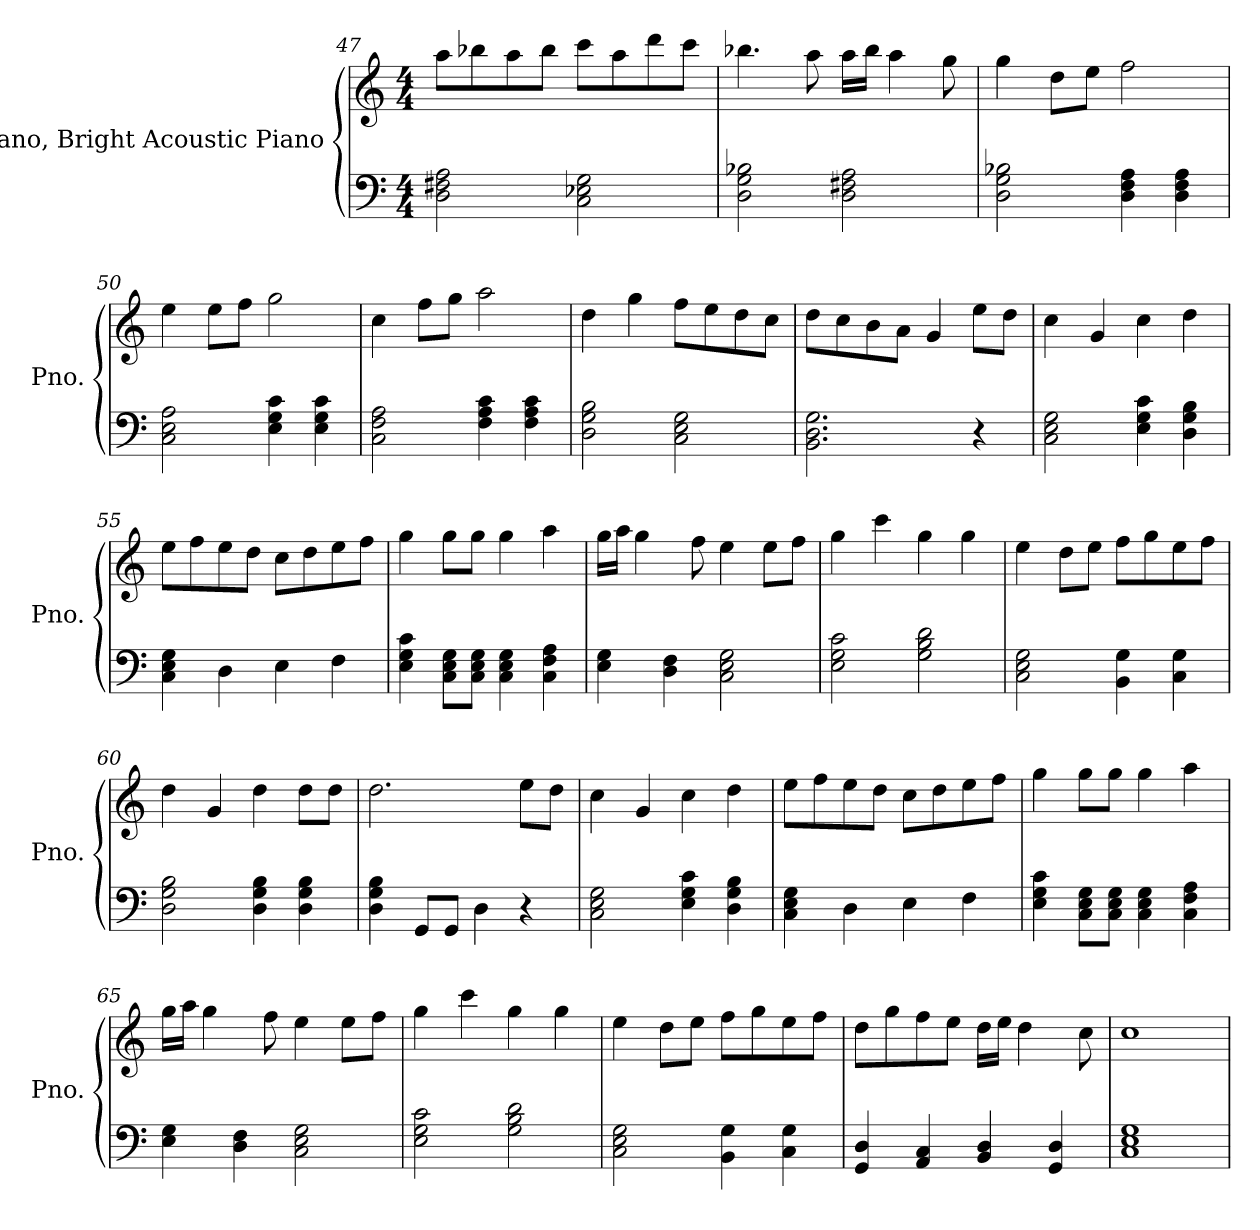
**kern	**kern
*part2	*part1
*staff2	*staff1
*I"Piano, Bright Acoustic Piano	*I"Piano, Bright Acoustic Piano
*I'Pno.	*I'Pno.
!!LO:LB:g=z
*clefF4	*clefG2
*k[]	*k[]
*M4/4	*M4/4
=47	=47
2D\ 2F#X\ 2A\	8aa\L
.	8bb-X\
.	8aa\
.	8bb-\J
2C\ 2E-X\ 2G\	8ccc\L
.	8aa\
.	8ddd\
.	8ccc\J
=48	=48
2D\ 2G\ 2B-X\	4.bb-X\
.	8aa\
2D\ 2F#X\ 2A\	16aa\LL
.	16bb-\JJ
.	4aa\
.	8gg\
=49	=49
2D\ 2G\ 2B-X\	4gg\
.	8dd\L
.	8ee\J
4D\ 4F\ 4A\	2ff\
4D\ 4F\ 4A\	.
=50	=50
2C\ 2E\ 2A\	4ee\
.	8ee\L
.	8ff\J
4E\ 4G\ 4c\	2gg\
4E\ 4G\ 4c\	.
=51	=51
2C\ 2F\ 2A\	4cc\
.	8ff\L
.	8gg\J
4F\ 4A\ 4c\	2aa\
4F\ 4A\ 4c\	.
!!LO:LB:g=z
=52	=52
2D\ 2G\ 2B\	4dd\
.	4gg\
2C\ 2E\ 2G\	8ff\L
.	8ee\
.	8dd\
.	8cc\J
=53	=53
2.BB\ 2.D\ 2.G\	8dd\L
.	8cc\
.	8b\
.	8a\J
.	4g/
4r	8ee\L
.	8dd\J
=54	=54
2C\ 2E\ 2G\	4cc\
.	4g/
4E\ 4G\ 4c\	4cc\
4D\ 4G\ 4B\	4dd\
=55	=55
4C\ 4E\ 4G\	8ee\L
.	8ff\
4D\	8ee\
.	8dd\J
4E\	8cc\L
.	8dd\
4F\	8ee\
.	8ff\J
=56	=56
4E\ 4G\ 4c\	4gg\
8C\ 8E\ 8G\L	8gg\L
8C\ 8E\ 8G\J	8gg\J
4C\ 4E\ 4G\	4gg\
4C\ 4F\ 4A\	4aa\
=57	=57
4E\ 4G\	16gg\LL
.	16aa\JJ
.	4gg\
4D\ 4F\	.
.	8ff\
2C\ 2E\ 2G\	4ee\
.	8ee\L
.	8ff\J
!!LO:LB:g=z
=58	=58
2E\ 2G\ 2c\	4gg\
.	4ccc\
2G\ 2B\ 2d\	4gg\
.	4gg\
=59	=59
2C\ 2E\ 2G\	4ee\
.	8dd\L
.	8ee\J
4BB\ 4G\	8ff\L
.	8gg\
4C\ 4G\	8ee\
.	8ff\J
=60	=60
2D\ 2G\ 2B\	4dd\
.	4g/
4D\ 4G\ 4B\	4dd\
4D\ 4G\ 4B\	8dd\L
.	8dd\J
=61	=61
4D\ 4G\ 4B\	2.dd\
8GG/L	.
8GG/J	.
4D\	.
4r	8ee\L
.	8dd\J
=62	=62
2C\ 2E\ 2G\	4cc\
.	4g/
4E\ 4G\ 4c\	4cc\
4D\ 4G\ 4B\	4dd\
=63	=63
4C\ 4E\ 4G\	8ee\L
.	8ff\
4D\	8ee\
.	8dd\J
4E\	8cc\L
.	8dd\
4F\	8ee\
.	8ff\J
=64	=64
4E\ 4G\ 4c\	4gg\
8C\ 8E\ 8G\L	8gg\L
8C\ 8E\ 8G\J	8gg\J
4C\ 4E\ 4G\	4gg\
4C\ 4F\ 4A\	4aa\
!!LO:LB:g=z
=65	=65
4E\ 4G\	16gg\LL
.	16aa\JJ
.	4gg\
4D\ 4F\	.
.	8ff\
2C\ 2E\ 2G\	4ee\
.	8ee\L
.	8ff\J
=66	=66
2E\ 2G\ 2c\	4gg\
.	4ccc\
2G\ 2B\ 2d\	4gg\
.	4gg\
=67	=67
2C\ 2E\ 2G\	4ee\
.	8dd\L
.	8ee\J
4BB\ 4G\	8ff\L
.	8gg\
4C\ 4G\	8ee\
.	8ff\J
=68	=68
4GG/ 4D/	8dd\L
.	8gg\
4AA/ 4C/	8ff\
.	8ee\J
4BB/ 4D/	16dd\LL
.	16ee\JJ
.	4dd\
4GG/ 4D/	.
.	8cc\
=69	=69
1C 1E 1G	1cc
=	=
*-	*-
